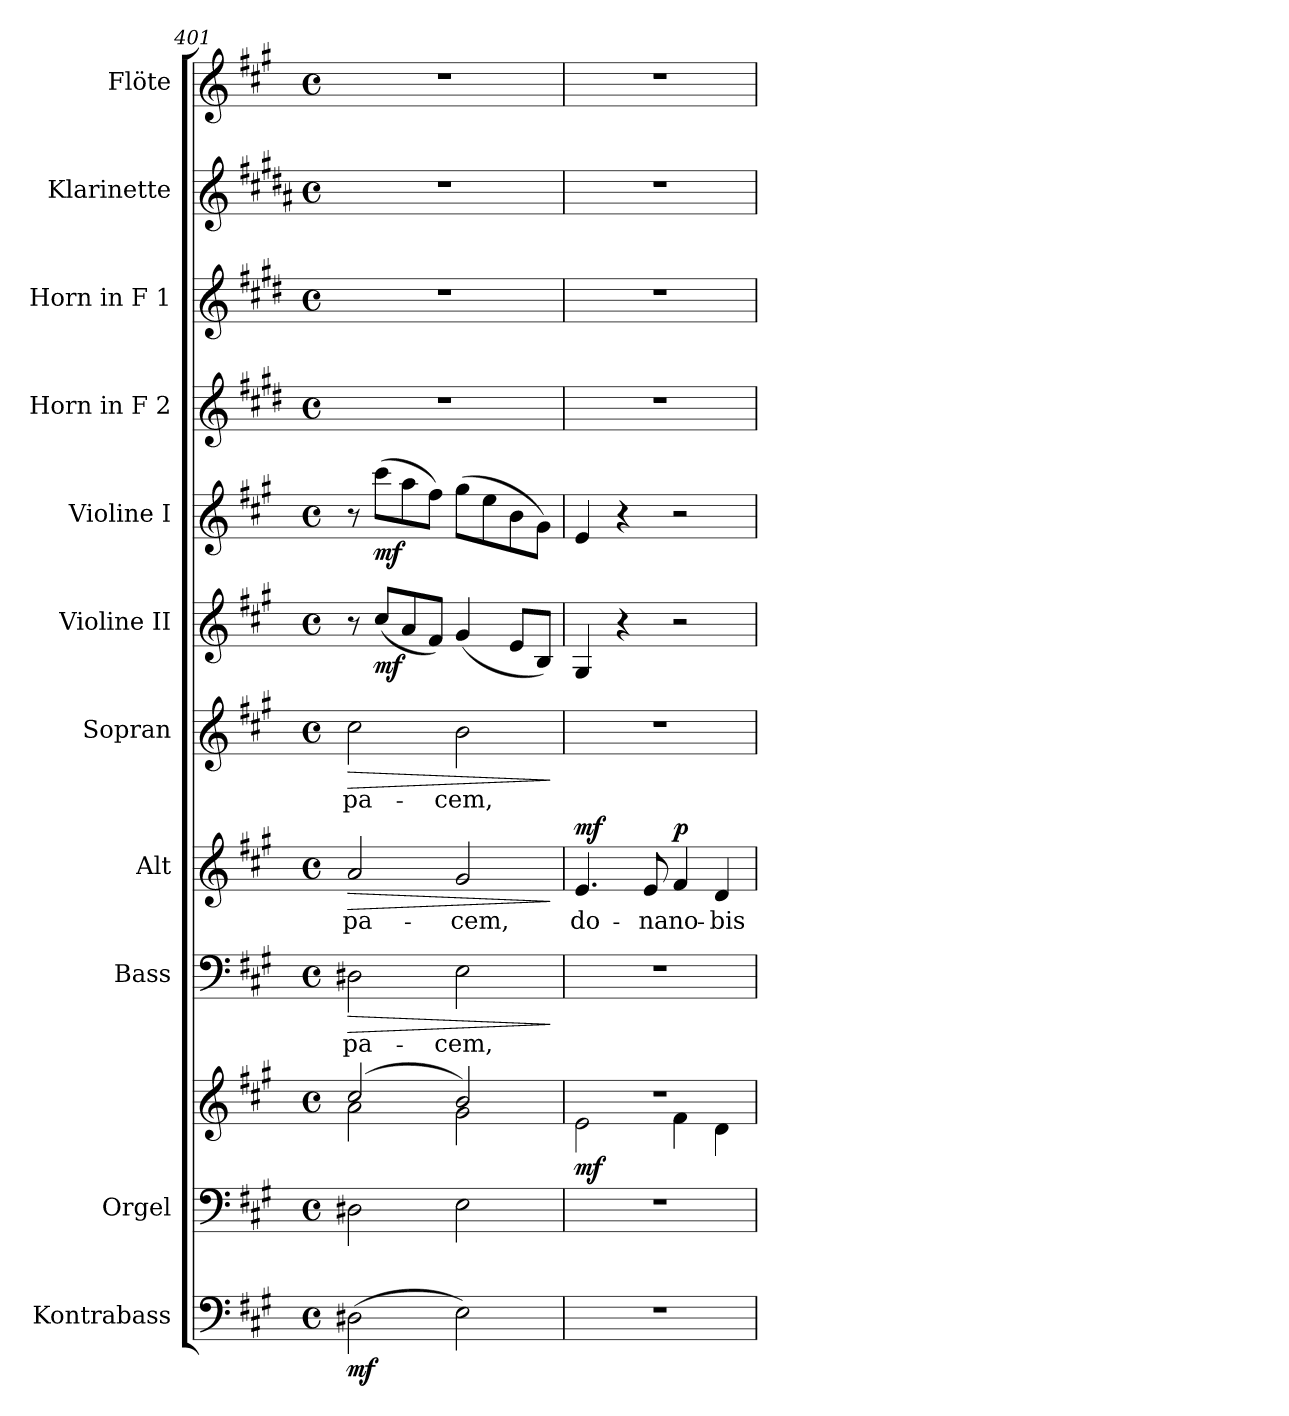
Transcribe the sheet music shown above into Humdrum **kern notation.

**kern	**dynam	**kern	**kern	**dynam	**kern	**text	**dynam	**kern	**text	**dynam	**kern	**text	**dynam	**kern	**dynam	**kern	**dynam	**kern	**kern	**kern	**kern
*part11	*part11	*part10	*part10	*part10	*part9	*part9	*part9	*part8	*part8	*part8	*part7	*part7	*part7	*part6	*part6	*part5	*part5	*part4	*part3	*part2	*part1
*staff12	*staff12	*staff11	*staff10	*staff10/11	*staff9	*staff9	*staff9	*staff8	*staff8	*staff8	*staff7	*staff7	*staff7	*staff6	*staff6	*staff5	*staff5	*staff4	*staff3	*staff2	*staff1
*I"Kontrabass	*	*I"Orgel	*	*	*I"Bass	*	*	*I"Alt	*	*	*I"Sopran	*	*	*I"Violine II	*	*I"Violine I	*	*I"Horn in F 2	*I"Horn in F 1	*I"Klarinette	*I"Flöte
*I'Kb.	*	*I'Org.	*	*	*I'B.	*	*	*I'A.	*	*	*I'S.	*	*	*I'Vl. II	*	*I'Vl. I	*	*	*	*I'Kl.	*I'Fl.
*clefF4	*	*clefF4	*clefG2	*	*clefF4	*	*	*clefG2	*	*	*clefG2	*	*	*clefG2	*	*clefG2	*	*clefG2	*clefG2	*clefG2	*clefG2
*ITrd7c12	*	*	*	*	*	*	*	*	*	*	*	*	*	*	*	*	*	*ITrd4c7	*ITrd4c7	*ITrd1c2	*
*k[f#c#g#]	*	*k[f#c#g#]	*k[f#c#g#]	*	*k[f#c#g#]	*	*	*k[f#c#g#]	*	*	*k[f#c#g#]	*	*	*k[f#c#g#]	*	*k[f#c#g#]	*	*k[f#c#g#]	*k[f#c#g#]	*k[f#c#g#]	*k[f#c#g#]
*A:	*	*A:	*A:	*	*A:	*	*	*A:	*	*	*A:	*	*	*A:	*	*A:	*	*A:	*A:	*A:	*A:
*M4/4	*	*M4/4	*M4/4	*	*M4/4	*	*	*M4/4	*	*	*M4/4	*	*	*M4/4	*	*M4/4	*	*M4/4	*M4/4	*M4/4	*M4/4
*met(c)	*	*met(c)	*met(c)	*	*met(c)	*	*	*met(c)	*	*	*met(c)	*	*	*met(c)	*	*met(c)	*	*met(c)	*met(c)	*met(c)	*met(c)
=401	=401	=401	=401	=401	=401	=401	=401	=401	=401	=401	=401	=401	=401	=401	=401	=401	=401	=401	=401	=401	=401
*	*	*	*^	*	*	*	*	*	*	*	*	*	*	*	*	*	*	*	*	*	*
!	!LO:DY:b	!	!	!	!	!	!LO:LY:b	!LO:HP:b	!	!LO:LY:b	!LO:HP:b	!	!LO:LY:b	!LO:HP:b	!	!	!	!	!	!	!	!
(>2DD#X\	mf	2D#X\	(2cc#/	2a\	.	2D#X\	pa-	>	2a/	pa-	>	2cc#\	pa-	>	8r	.	8r	.	1r	1r	1r	1r
!	!	!	!	!	!	!	!	!	!	!	!	!	!	!	!	!LO:DY:b	!	!LO:DY:b	!	!	!	!
.	.	.	.	.	.	.	.	.	.	.	.	.	.	.	(<8cc#/L	mf	(>8ccc#\L	mf	.	.	.	.
.	.	.	.	.	.	.	.	.	.	.	.	.	.	.	8a/	.	8aa\	.	.	.	.	.
.	.	.	.	.	.	.	.	.	.	.	.	.	.	.	8f#/J)	.	8ff#\J)	.	.	.	.	.
!	!	!	!	!	!	!	!LO:LY:b	!	!	!LO:LY:b	!	!	!LO:LY:b	!	!	!	!	!	!	!	!	!
2EE\)	.	2E\	2b/)	2g#\	.	2E\	-cem,	.	2g#/	-cem,	.	2b\	-cem,	.	(<4g#/	.	(>8gg#\L	.	.	.	.	.
.	.	.	.	.	.	.	.	.	.	.	.	.	.	.	.	.	8ee\	.	.	.	.	.
.	.	.	.	.	.	.	.	.	.	.	.	.	.	.	8e/L	.	8b\	.	.	.	.	.
.	.	.	.	.	.	.	.	.	.	.	.	.	.	.	8B/J)	.	8g#\J)	.	.	.	.	.
*	*	*	*v	*v	*	*	*	*	*	*	*	*	*	*	*	*	*	*	*	*	*	*
.	.	.	.	.	.	.	]	.	.	]	.	.	]	.	.	.	.	.	.	.	.
=402	=402	=402	=402	=402	=402	=402	=402	=402	=402	=402	=402	=402	=402	=402	=402	=402	=402	=402	=402	=402	=402
*	*	*	*^	*	*	*	*	*	*	*	*	*	*	*	*	*	*	*	*	*	*
!	!	!	!	!	!LO:DY:b	!	!	!	!	!LO:LY:b	!LO:DY:a	!	!	!	!	!	!	!	!	!	!	!
1r	.	1r	1r	2e\	mf	1r	.	.	4.e/	do-	mf	1r	.	.	4G#/	.	4e/	.	1r	1r	1r	1r
.	.	.	.	.	.	.	.	.	.	.	.	.	.	.	4r	.	4r	.	.	.	.	.
!	!	!	!	!	!	!	!	!	!	!LO:LY:b	!	!	!	!	!	!	!	!	!	!	!	!
.	.	.	.	.	.	.	.	.	8e/	-na	.	.	.	.	.	.	.	.	.	.	.	.
!	!	!	!	!	!	!	!	!	!	!LO:LY:b	!LO:DY:a	!	!	!	!	!	!	!	!	!	!	!
.	.	.	.	4f#\	.	.	.	.	4f#/	no-	p	.	.	.	2r	.	2r	.	.	.	.	.
!	!	!	!	!	!	!	!	!	!	!LO:LY:b	!	!	!	!	!	!	!	!	!	!	!	!
.	.	.	.	4d\	.	.	.	.	4d/	-bis	.	.	.	.	.	.	.	.	.	.	.	.
*	*	*	*v	*v	*	*	*	*	*	*	*	*	*	*	*	*	*	*	*	*	*	*
=	=	=	=	=	=	=	=	=	=	=	=	=	=	=	=	=	=	=	=	=	=
*-	*-	*-	*-	*-	*-	*-	*-	*-	*-	*-	*-	*-	*-	*-	*-	*-	*-	*-	*-	*-	*-
